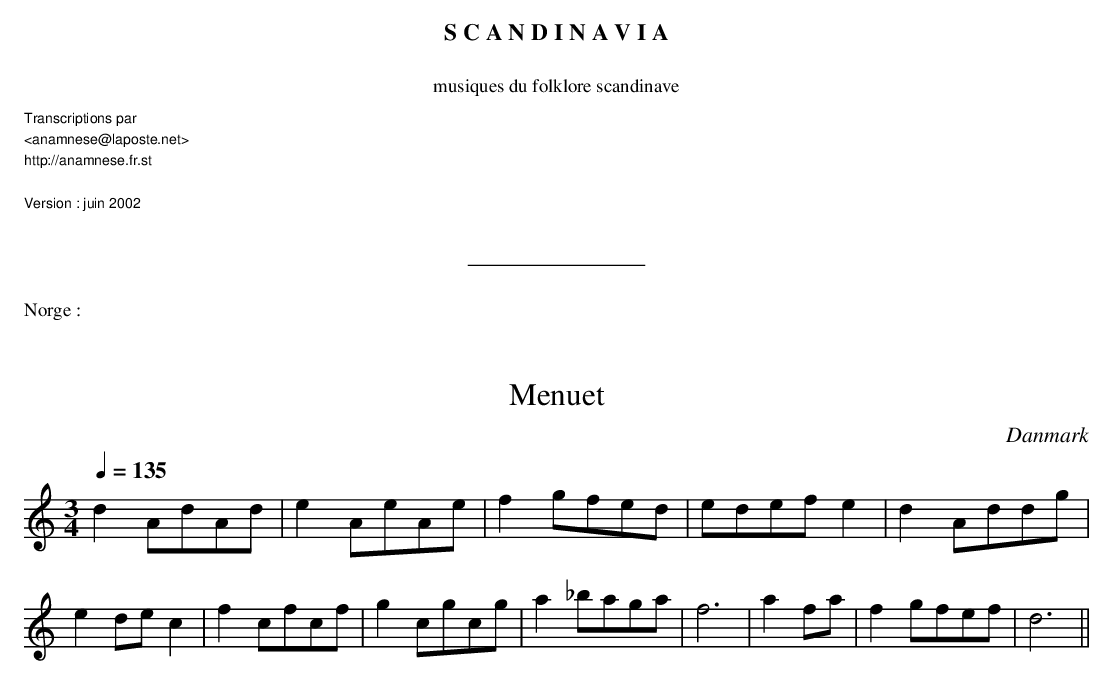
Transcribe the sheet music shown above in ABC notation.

X:1
T:Menuet
O:Danmark
M:3/4
L:1/8
Q:1/4=135
K:C
d2 AdAd | e2 AeAe | f2 gfed | edef e2 | d2 Addg |
 e2 de c2 | f2 cfcf | g2 cgcg | a2 _baga | f6 | a2 fa | f2 gfef | d6 ||
